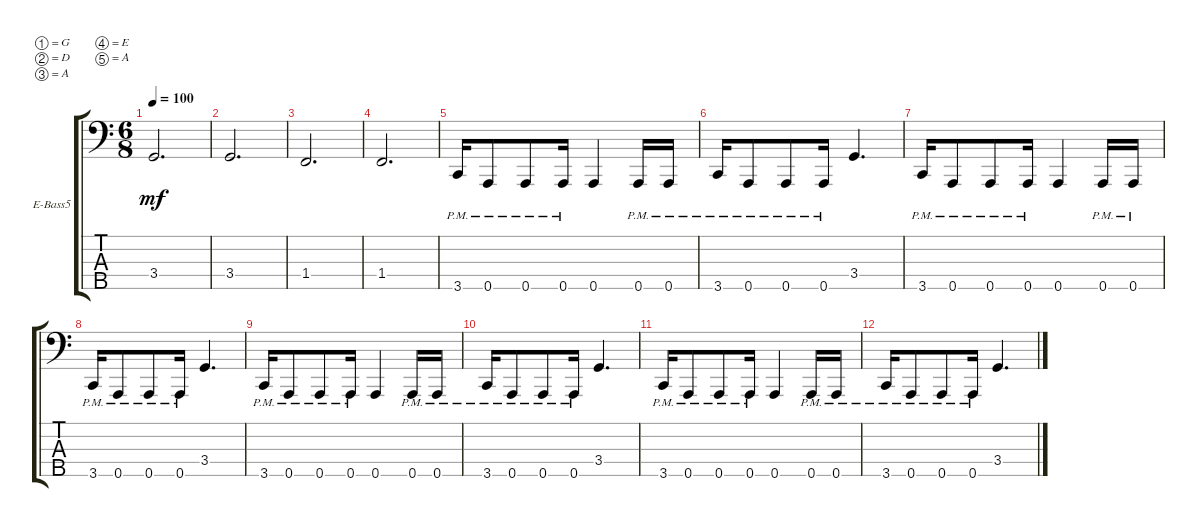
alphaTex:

\defaultSystemsLayout 4
\bracketExtendMode groupsimilarinstruments
\firstSystemTrackNameOrientation horizontal
\otherSystemsTrackNameOrientation horizontal
\track ("Electric Bass" "E-Bass5") {instrument electricbassfinger}
\staff {score tabs}
\tuning (G2 D2 A1 E1 A0)
\ts (6 8)
\tempo 100
\clef f4
\ks aminor
3.4.2{d dy mf} |
3.4.2{d} |
1.4.2{d} |
1.4.2{d} |
3.5{pm}.16 0.5{pm}.8 0.5{pm}.8 0.5{pm}.16 0.5.4 0.5{pm}.16 0.5{pm}.16 |
3.5{pm}.16 0.5{pm}.8 0.5{pm}.8 0.5{pm}.16 3.4.4{d} |
3.5{pm}.16 0.5{pm}.8 0.5{pm}.8 0.5{pm}.16 0.5.4 0.5{pm}.16 0.5{pm}.16 |
3.5{pm}.16 0.5{pm}.8 0.5{pm}.8 0.5{pm}.16 3.4.4{d} |
3.5{pm}.16 0.5{pm}.8 0.5{pm}.8 0.5{pm}.16 0.5.4 0.5{pm}.16 0.5{pm}.16 |
3.5{pm}.16 0.5{pm}.8 0.5{pm}.8 0.5{pm}.16 3.4.4{d} |
3.5{pm}.16 0.5{pm}.8 0.5{pm}.8 0.5{pm}.16 0.5.4 0.5{pm}.16 0.5{pm}.16 |
3.5{pm}.16 0.5{pm}.8 0.5{pm}.8 0.5{pm}.16 3.4.4{d}
